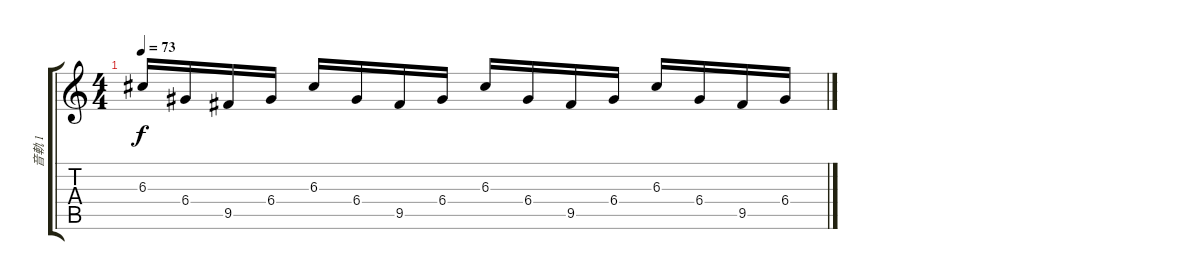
\track ("音軌 1" "音軌 1") {instrument overdrivenguitar}
\staff {score tabs}
\tuning (E4 B3 G3 D3 A2 E2) {hide}
\ts (4 4)
\tempo 73
\clef g2
\ks c
6.3.16{dy f} 6.4.16 9.5.16 6.4.16 6.3.16 6.4.16 9.5.16 6.4.16 6.3.16 6.4.16 9.5.16 6.4.16 6.3.16 6.4.16 9.5.16 6.4.16
